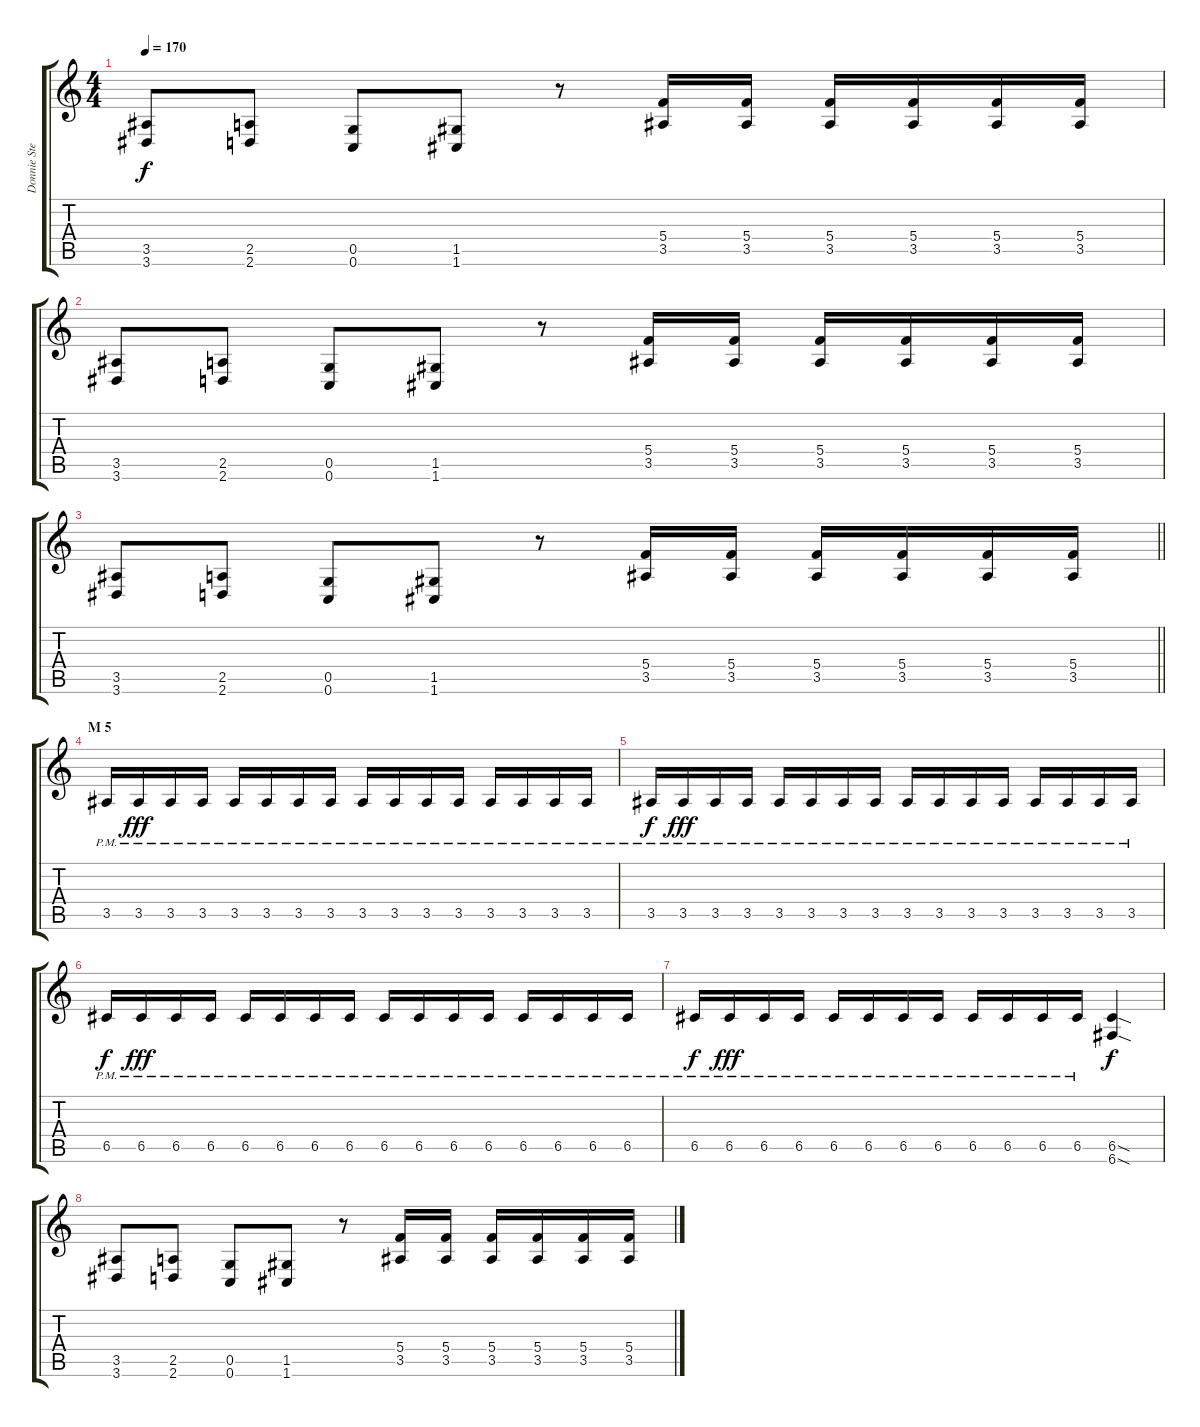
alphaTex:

\track ("Donnie Steele" "Donnie Ste") {instrument distortionguitar}
\staff {score tabs}
\tuning (D4 A3 F3 C3 G2 C2) {hide}
\ts (4 4)
\tempo 170
\clef g2
\ks c
(3.5 3.6).8{dy f} (2.5 2.6).8 (0.5 0.6).8 (1.5 1.6).8 r.8 (5.4 3.5).16 (5.4 3.5).16 (5.4 3.5).16 (5.4 3.5).16 (5.4 3.5).16 (5.4 3.5).16 |
(3.5 3.6).8 (2.5 2.6).8 (0.5 0.6).8 (1.5 1.6).8 r.8 (5.4 3.5).16 (5.4 3.5).16 (5.4 3.5).16 (5.4 3.5).16 (5.4 3.5).16 (5.4 3.5).16 |
\barLineRight lightlight
(3.5 3.6).8 (2.5 2.6).8 (0.5 0.6).8 (1.5 1.6).8 r.8 (5.4 3.5).16 (5.4 3.5).16 (5.4 3.5).16 (5.4 3.5).16 (5.4 3.5).16 (5.4 3.5).16 |
\section ("" "M 5")
3.5{pm}.16 3.5{pm}.16{dy fff} 3.5{pm}.16 3.5{pm}.16 3.5{pm}.16 3.5{pm}.16 3.5{pm}.16 3.5{pm}.16 3.5{pm}.16 3.5{pm}.16 3.5{pm}.16 3.5{pm}.16 3.5{pm}.16 3.5{pm}.16 3.5{pm}.16 3.5{pm}.16 |
3.5{pm}.16{dy f} 3.5{pm}.16{dy fff} 3.5{pm}.16 3.5{pm}.16 3.5{pm}.16 3.5{pm}.16 3.5{pm}.16 3.5{pm}.16 3.5{pm}.16 3.5{pm}.16 3.5{pm}.16 3.5{pm}.16 3.5{pm}.16 3.5{pm}.16 3.5{pm}.16 3.5{pm}.16 |
6.5{pm}.16{dy f} 6.5{pm}.16{dy fff} 6.5{pm}.16 6.5{pm}.16 6.5{pm}.16 6.5{pm}.16 6.5{pm}.16 6.5{pm}.16 6.5{pm}.16 6.5{pm}.16 6.5{pm}.16 6.5{pm}.16 6.5{pm}.16 6.5{pm}.16 6.5{pm}.16 6.5{pm}.16 |
6.5{pm}.16{dy f} 6.5{pm}.16{dy fff} 6.5{pm}.16 6.5{pm}.16 6.5{pm}.16 6.5{pm}.16 6.5{pm}.16 6.5{pm}.16 6.5{pm}.16 6.5{pm}.16 6.5{pm}.16 6.5{pm}.16 (6.5{sod} 6.6{sod}).4{dy f} |
(3.5 3.6).8 (2.5 2.6).8 (0.5 0.6).8 (1.5 1.6).8 r.8 (5.4 3.5).16 (5.4 3.5).16 (5.4 3.5).16 (5.4 3.5).16 (5.4 3.5).16 (5.4 3.5).16
